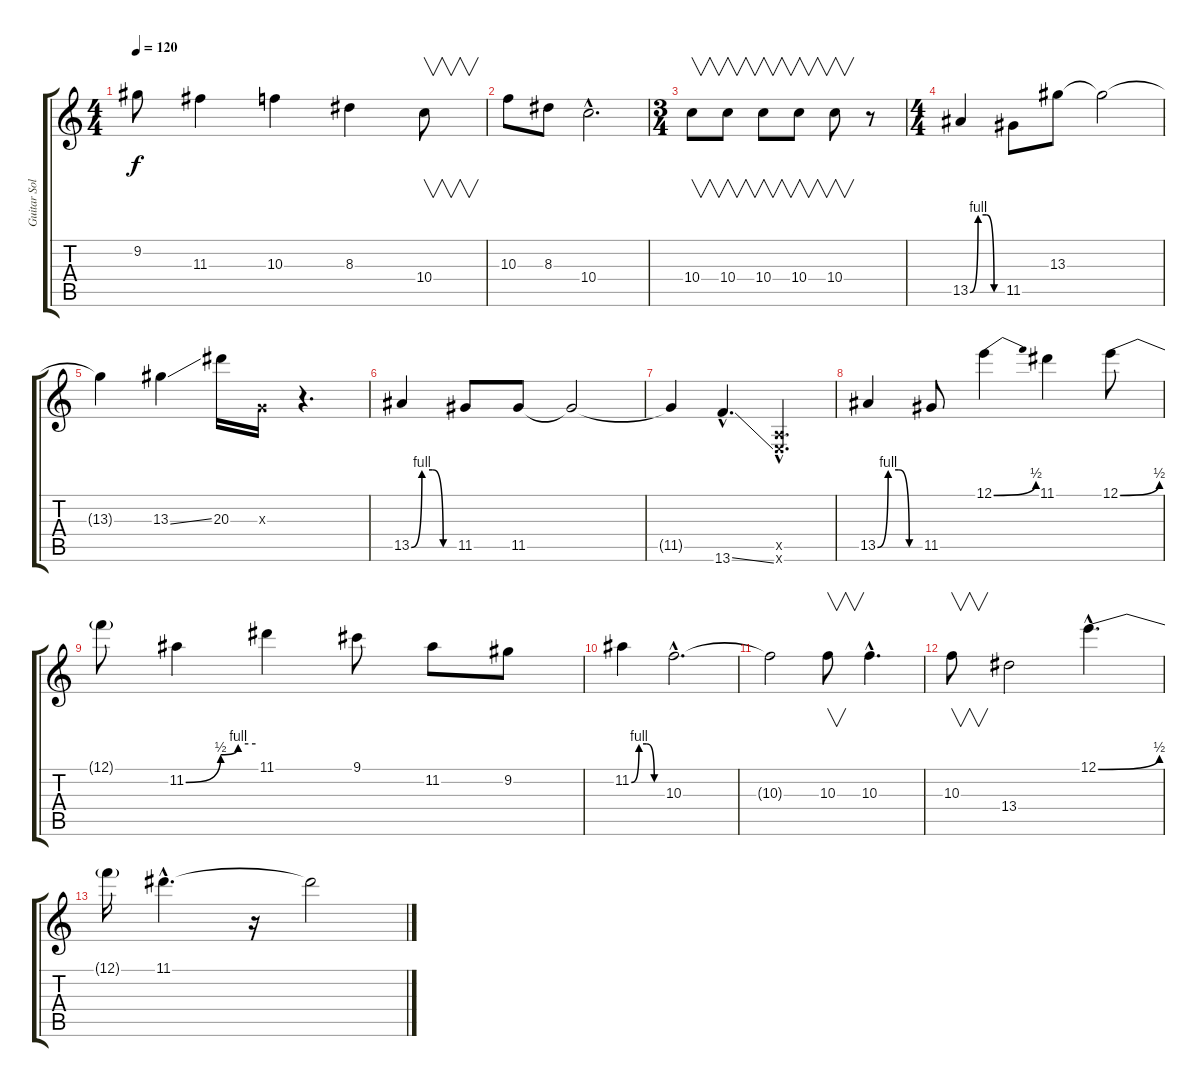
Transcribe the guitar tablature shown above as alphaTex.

\track ("Guitar Solo" "Guitar Sol") {instrument distortionguitar}
\staff {score tabs}
\tuning (E4 B3 G3 D3 A2 E2) {hide}
\ts (4 4)
\tempo 120
\clef g2
\ks c
9.2{t}.8{dy f} 11.3.4 10.3.4 8.3.4 10.4.8{v} |
10.3.8 8.3.8 10.4{hac}.2{d} |
\ts (3 4)
10.4.8{v} 10.4.8{v} 10.4.8{v} 10.4.8{v} 10.4.8{v} r.8 |
\ts (4 4)
13.5{be (custom 0 0 15 4 30 4 45 0 60 0)}.4 11.5.8 13.3.8 13.3{t}.2 |
13.3{t}.4 13.3{ss}.4 20.3.16 0.3{x}.16 r.4{d} |
13.5{be (custom 0 0 15 4 30 4 45 0 60 0)}.4 11.5.8 11.5.8 11.5{t}.2 |
11.5{t}.4 13.6{ss hac}.4{d} (0.5{hac x} 0.6{hac x}).4{d} |
13.5{be (custom 0 0 15 4 30 4 45 0 60 0)}.4 11.5.8 12.1{be (bend 0 0 60 2)}.4 11.1.4 12.1{be (bend 0 0 60 2)}.8 |
12.1{t}.8 11.2{be (custom 0 0 30 2 45 4 60 4)}.4 11.1.4 9.1.8 11.2.8 9.2.8 |
11.2{be (custom 0 0 15 4 30 4 45 0 60 0)}.4 10.3{hac}.2{d} |
10.3{t}.2 10.3.8{v} 10.3{hac}.4{d} |
10.3.8{v} 13.4.2 12.1{be (bend 0 0 60 2) hac}.4{d} |
12.1{t}.16 11.1{hac}.4{d} r.16 11.1{t}.2
